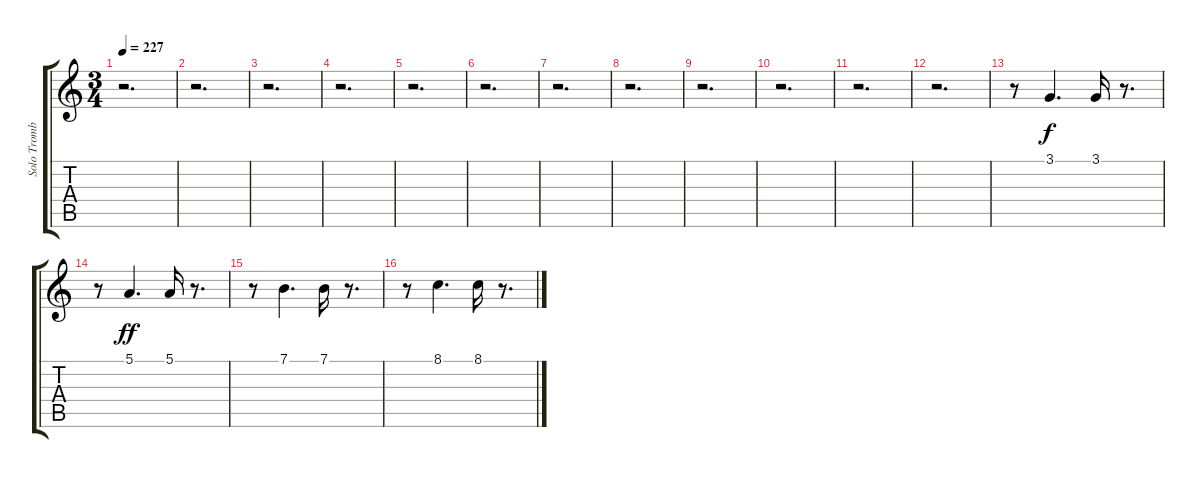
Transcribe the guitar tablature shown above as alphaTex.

\track ("Solo Trombone" "Solo Tromb") {instrument trombone}
\staff {score tabs}
\tuning (E4 B3 G3 D3 A2 E2) {hide}
\ts (3 4)
\tempo 227
\clef g2
\ks c
r.2{d dy f} |
r.2{d} |
r.2{d} |
r.2{d} |
r.2{d} |
r.2{d} |
r.2{d} |
r.2{d} |
r.2{d} |
r.2{d} |
r.2{d} |
r.2{d} |
r.8 3.1.4{d} 3.1.16 r.8{d} |
r.8 5.1.4{d dy ff} 5.1.16 r.8{d} |
r.8 7.1.4{d} 7.1.16 r.8{d} |
r.8 8.1.4{d} 8.1.16 r.8{d}
